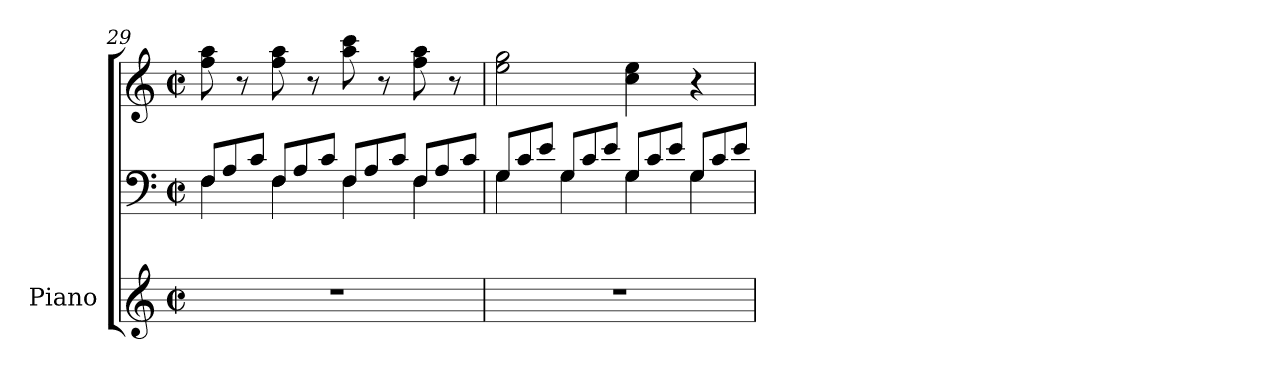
**kern	**kern	**kern
*part1	*part1	*part1
*staff3	*staff2	*staff1
*I"Piano	*	*
*I'Pno	*	*
*clefG2	*clefF4	*clefG2
*k[]	*k[]	*k[]
*M2/2	*M2/2	*M2/2
*met(c|)	*met(c|)	*met(c|)
*	*Xtuplet	*
=29	=29	=29
*	*^	*
1r	12F/L	4F\	8ff\ 8aa\
.	12A/	.	.
.	.	.	8r
.	12c/J	.	.
.	12F/L	4F\	8ff\ 8aa\
.	12A/	.	.
.	.	.	8r
.	12c/J	.	.
.	12F/L	4F\	8aa\ 8ccc\
.	12A/	.	.
.	.	.	8r
.	12c/J	.	.
.	12F/L	4F\	8ff\ 8aa\
.	12A/	.	.
.	.	.	8r
.	12c/J	.	.
!!LO:LB:g=z
=30	=30	=30	=30
1r	12G/L	4G\	2ee\ 2gg\
.	12c/	.	.
.	12e/J	.	.
.	12G/L	4G\	.
.	12c/	.	.
.	12e/J	.	.
.	12G/L	4G\	4cc\ 4ee\
.	12c/	.	.
.	12e/J	.	.
.	12G/L	4G\	4r
.	12c/	.	.
.	12e/J	.	.
*	*v	*v	*
=	=	=
*-	*-	*-
